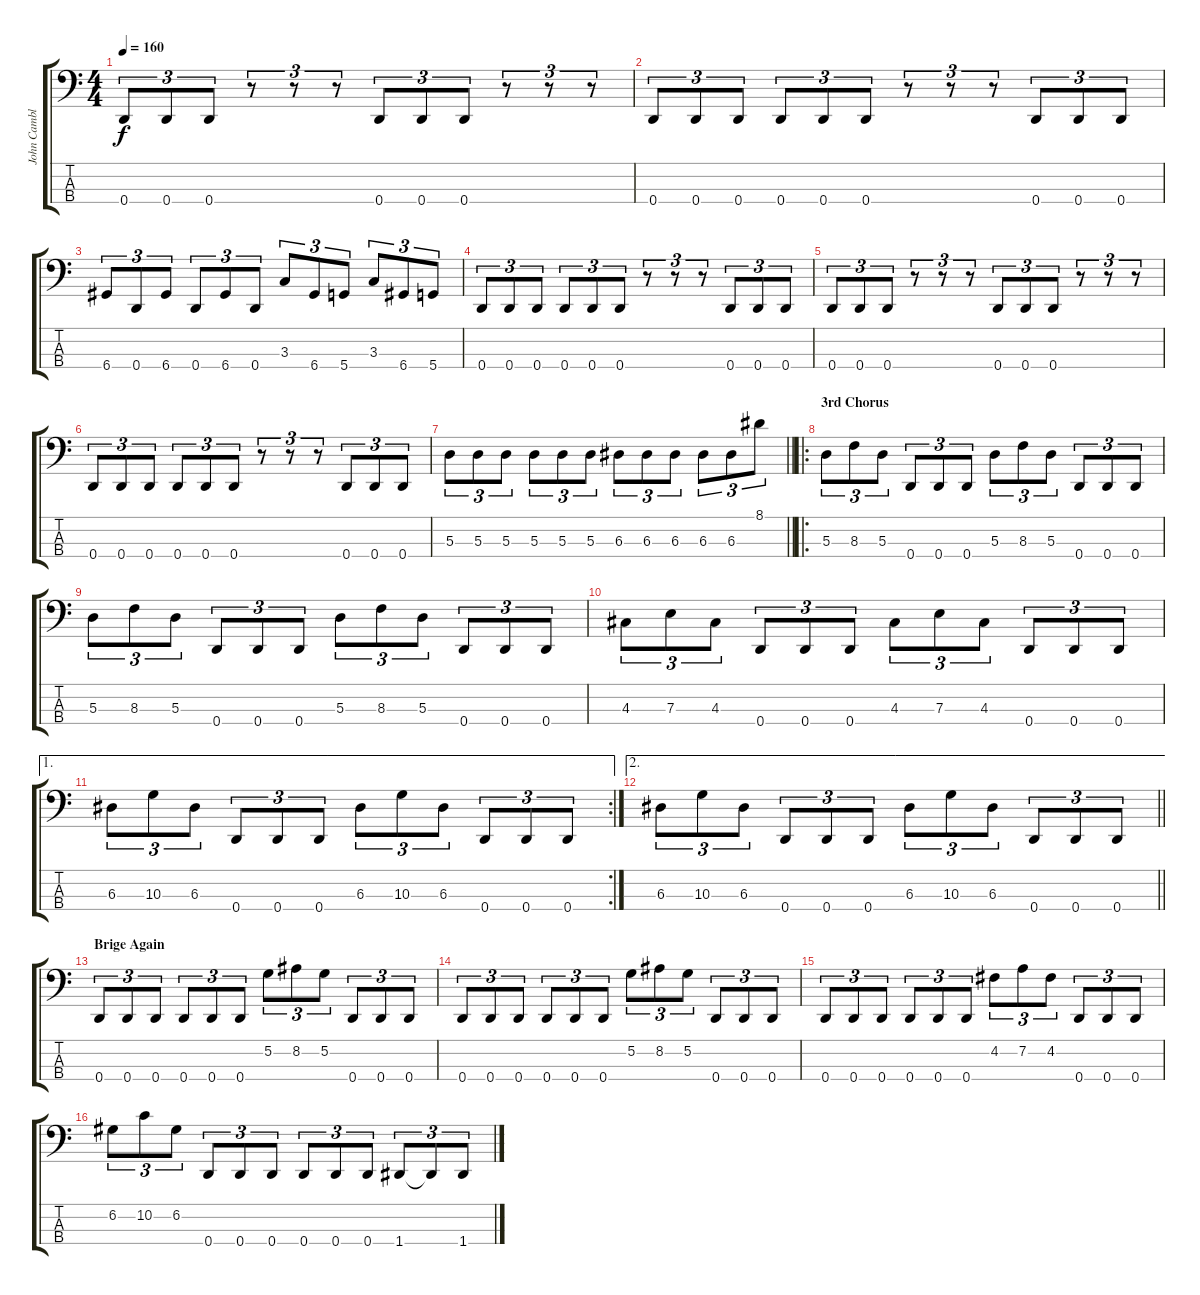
\track ("John Camblell" "John Cambl") {instrument electricbasspick}
\staff {score tabs}
\tuning (G2 D2 A1 D1) {hide}
\ts (4 4)
\tempo 160
\clef f4
\ks c
0.4.8{tu (3 2) dy f} 0.4.8{tu (3 2)} 0.4.8{tu (3 2)} r.8{tu (3 2)} r.8{tu (3 2)} r.8{tu (3 2)} 0.4.8{tu (3 2)} 0.4.8{tu (3 2)} 0.4.8{tu (3 2)} r.8{tu (3 2)} r.8{tu (3 2)} r.8{tu (3 2)} |
0.4.8{tu (3 2)} 0.4.8{tu (3 2)} 0.4.8{tu (3 2)} 0.4.8{tu (3 2)} 0.4.8{tu (3 2)} 0.4.8{tu (3 2)} r.8{tu (3 2)} r.8{tu (3 2)} r.8{tu (3 2)} 0.4.8{tu (3 2)} 0.4.8{tu (3 2)} 0.4.8{tu (3 2)} |
6.4.8{tu (3 2)} 0.4.8{tu (3 2)} 6.4.8{tu (3 2)} 0.4.8{tu (3 2)} 6.4.8{tu (3 2)} 0.4.8{tu (3 2)} 3.3.8{tu (3 2)} 6.4.8{tu (3 2)} 5.4.8{tu (3 2)} 3.3.8{tu (3 2)} 6.4.8{tu (3 2)} 5.4.8{tu (3 2)} |
0.4.8{tu (3 2)} 0.4.8{tu (3 2)} 0.4.8{tu (3 2)} 0.4.8{tu (3 2)} 0.4.8{tu (3 2)} 0.4.8{tu (3 2)} r.8{tu (3 2)} r.8{tu (3 2)} r.8{tu (3 2)} 0.4.8{tu (3 2)} 0.4.8{tu (3 2)} 0.4.8{tu (3 2)} |
0.4.8{tu (3 2)} 0.4.8{tu (3 2)} 0.4.8{tu (3 2)} r.8{tu (3 2)} r.8{tu (3 2)} r.8{tu (3 2)} 0.4.8{tu (3 2)} 0.4.8{tu (3 2)} 0.4.8{tu (3 2)} r.8{tu (3 2)} r.8{tu (3 2)} r.8{tu (3 2)} |
0.4.8{tu (3 2)} 0.4.8{tu (3 2)} 0.4.8{tu (3 2)} 0.4.8{tu (3 2)} 0.4.8{tu (3 2)} 0.4.8{tu (3 2)} r.8{tu (3 2)} r.8{tu (3 2)} r.8{tu (3 2)} 0.4.8{tu (3 2)} 0.4.8{tu (3 2)} 0.4.8{tu (3 2)} |
\barLineRight lightlight
5.3.8{tu (3 2)} 5.3.8{tu (3 2)} 5.3.8{tu (3 2)} 5.3.8{tu (3 2)} 5.3.8{tu (3 2)} 5.3.8{tu (3 2)} 6.3.8{tu (3 2)} 6.3.8{tu (3 2)} 6.3.8{tu (3 2)} 6.3.8{tu (3 2)} 6.3.8{tu (3 2)} 8.1.8{tu (3 2)} |
\ro
\section ("" "3rd Chorus")
5.3.8{tu (3 2)} 8.3.8{tu (3 2)} 5.3.8{tu (3 2)} 0.4.8{tu (3 2)} 0.4.8{tu (3 2)} 0.4.8{tu (3 2)} 5.3.8{tu (3 2)} 8.3.8{tu (3 2)} 5.3.8{tu (3 2)} 0.4.8{tu (3 2)} 0.4.8{tu (3 2)} 0.4.8{tu (3 2)} |
5.3.8{tu (3 2)} 8.3.8{tu (3 2)} 5.3.8{tu (3 2)} 0.4.8{tu (3 2)} 0.4.8{tu (3 2)} 0.4.8{tu (3 2)} 5.3.8{tu (3 2)} 8.3.8{tu (3 2)} 5.3.8{tu (3 2)} 0.4.8{tu (3 2)} 0.4.8{tu (3 2)} 0.4.8{tu (3 2)} |
4.3.8{tu (3 2)} 7.3.8{tu (3 2)} 4.3.8{tu (3 2)} 0.4.8{tu (3 2)} 0.4.8{tu (3 2)} 0.4.8{tu (3 2)} 4.3.8{tu (3 2)} 7.3.8{tu (3 2)} 4.3.8{tu (3 2)} 0.4.8{tu (3 2)} 0.4.8{tu (3 2)} 0.4.8{tu (3 2)} |
\ae 1
\rc 2
6.3.8{tu (3 2)} 10.3.8{tu (3 2)} 6.3.8{tu (3 2)} 0.4.8{tu (3 2)} 0.4.8{tu (3 2)} 0.4.8{tu (3 2)} 6.3.8{tu (3 2)} 10.3.8{tu (3 2)} 6.3.8{tu (3 2)} 0.4.8{tu (3 2)} 0.4.8{tu (3 2)} 0.4.8{tu (3 2)} |
\ae 2
\barLineRight lightlight
6.3.8{tu (3 2)} 10.3.8{tu (3 2)} 6.3.8{tu (3 2)} 0.4.8{tu (3 2)} 0.4.8{tu (3 2)} 0.4.8{tu (3 2)} 6.3.8{tu (3 2)} 10.3.8{tu (3 2)} 6.3.8{tu (3 2)} 0.4.8{tu (3 2)} 0.4.8{tu (3 2)} 0.4.8{tu (3 2)} |
\section ("" "Brige Again")
0.4.8{tu (3 2)} 0.4.8{tu (3 2)} 0.4.8{tu (3 2)} 0.4.8{tu (3 2)} 0.4.8{tu (3 2)} 0.4.8{tu (3 2)} 5.2.8{tu (3 2)} 8.2.8{tu (3 2)} 5.2.8{tu (3 2)} 0.4.8{tu (3 2)} 0.4.8{tu (3 2)} 0.4.8{tu (3 2)} |
0.4.8{tu (3 2)} 0.4.8{tu (3 2)} 0.4.8{tu (3 2)} 0.4.8{tu (3 2)} 0.4.8{tu (3 2)} 0.4.8{tu (3 2)} 5.2.8{tu (3 2)} 8.2.8{tu (3 2)} 5.2.8{tu (3 2)} 0.4.8{tu (3 2)} 0.4.8{tu (3 2)} 0.4.8{tu (3 2)} |
0.4.8{tu (3 2)} 0.4.8{tu (3 2)} 0.4.8{tu (3 2)} 0.4.8{tu (3 2)} 0.4.8{tu (3 2)} 0.4.8{tu (3 2)} 4.2.8{tu (3 2)} 7.2.8{tu (3 2)} 4.2.8{tu (3 2)} 0.4.8{tu (3 2)} 0.4.8{tu (3 2)} 0.4.8{tu (3 2)} |
6.2.8{tu (3 2)} 10.2.8{tu (3 2)} 6.2.8{tu (3 2)} 0.4.8{tu (3 2)} 0.4.8{tu (3 2)} 0.4.8{tu (3 2)} 0.4.8{tu (3 2)} 0.4.8{tu (3 2)} 0.4.8{tu (3 2)} 1.4.8{tu (3 2)} 1.4{t}.8{tu (3 2)} 1.4.8{tu (3 2)}
